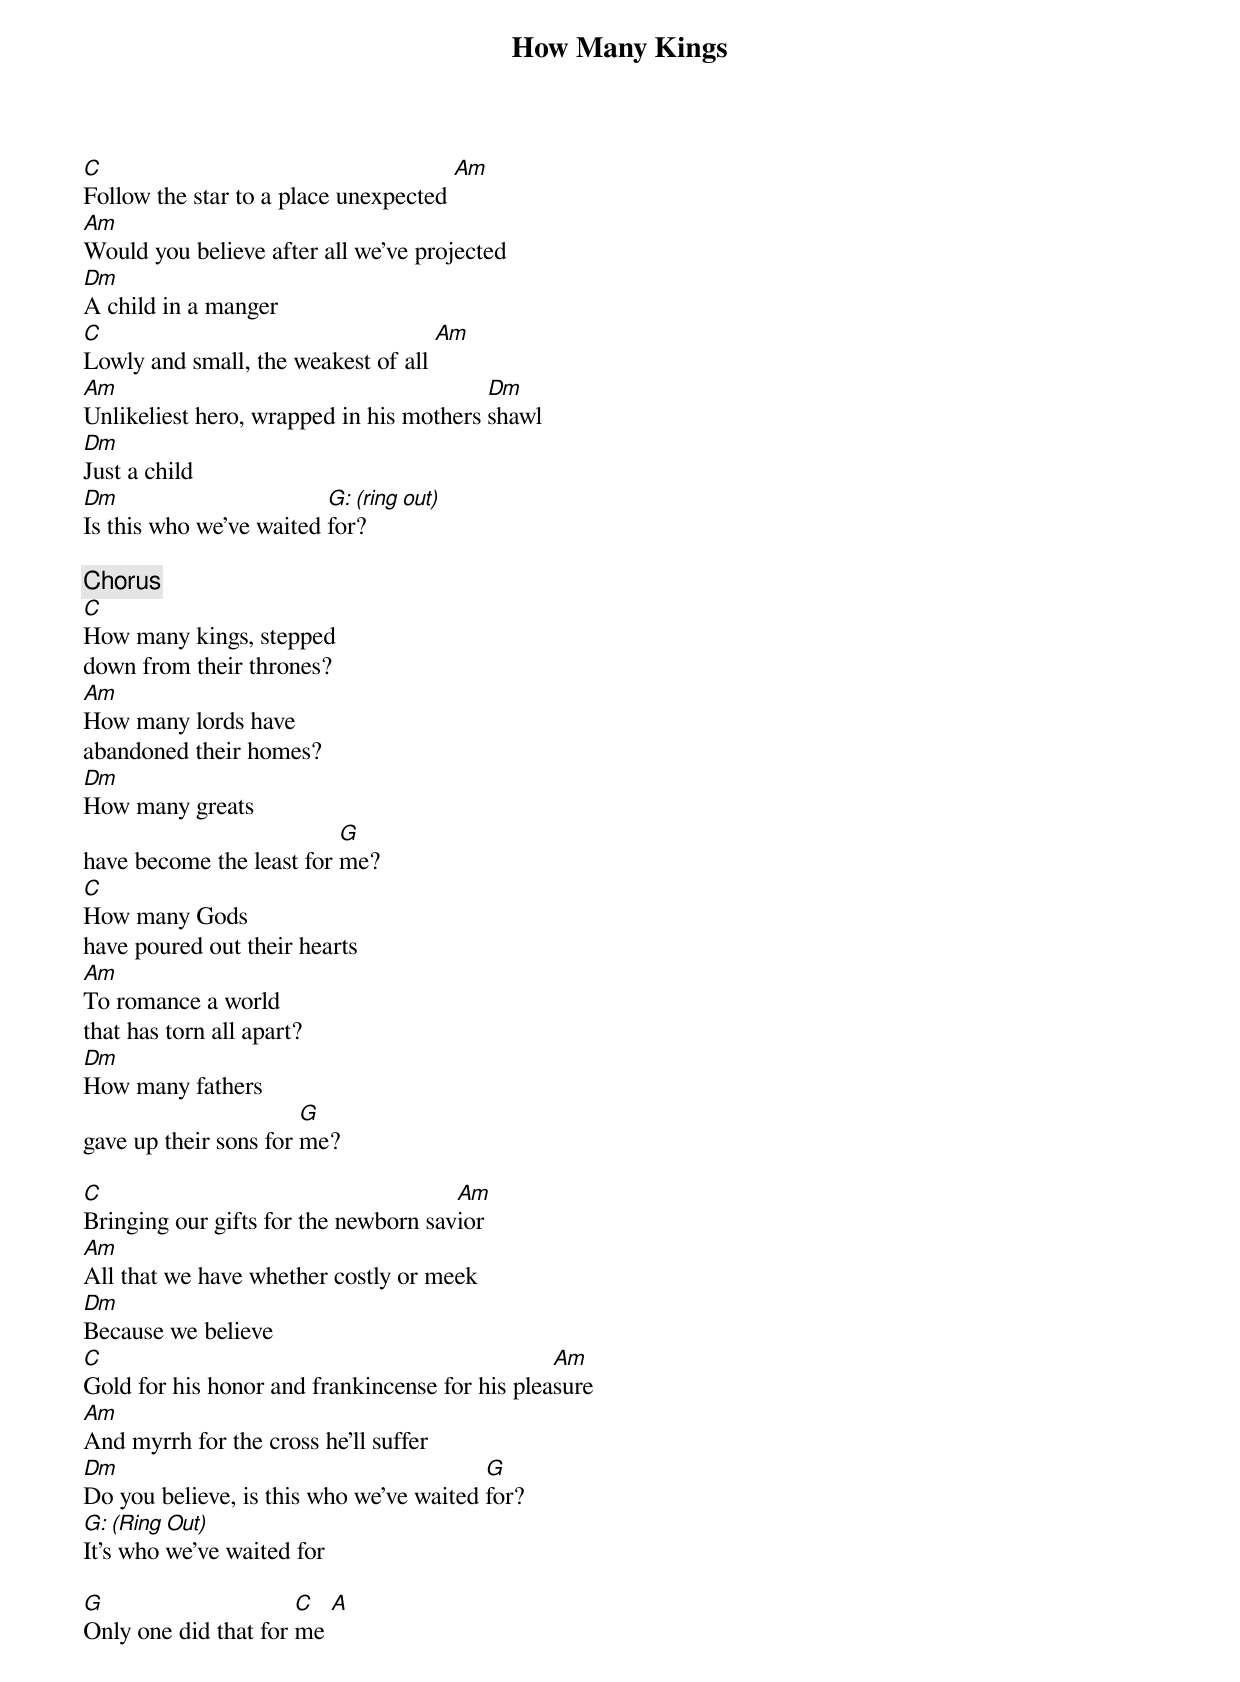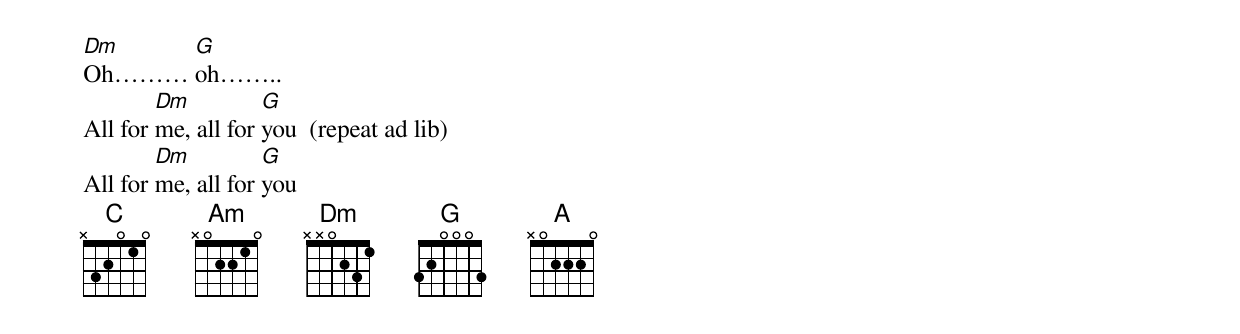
{Title: How Many Kings}
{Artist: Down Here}

{Verse 1}
[C]Follow the star to a place unexpected [Am]
[Am]Would you believe after all we’ve projected
[Dm]A child in a manger
[C]Lowly and small, the weakest of all [Am]
[Am]Unlikeliest hero, wrapped in his mothers [Dm]shawl
[Dm]Just a child
[Dm]Is this who we’ve waited [G: (ring out)]for?

{Chorus}
[C]How many kings, stepped
down from their thrones?
[Am]How many lords have
abandoned their homes?
[Dm]How many greats
have become the least for [G]me?
[C]How many Gods
have poured out their hearts
[Am]To romance a world
that has torn all apart?
[Dm]How many fathers
gave up their sons for [G]me?

{Verse 2}
[C]Bringing our gifts for the newborn sav[Am]ior
[Am]All that we have whether costly or meek
[Dm]Because we believe
[C]Gold for his honor and frankincense for his plea[Am]sure
[Am]And myrrh for the cross he’ll suffer
[Dm]Do you believe, is this who we’ve waited [G]for?
[G: (Ring Out)]It’s who we’ve waited for

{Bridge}
[G]Only one did that for [C]me [A]
[Dm]Oh……… [G]oh……..
All for [Dm]me, all for [G]you  (repeat ad lib)
All for [Dm]me, all for [G]you
